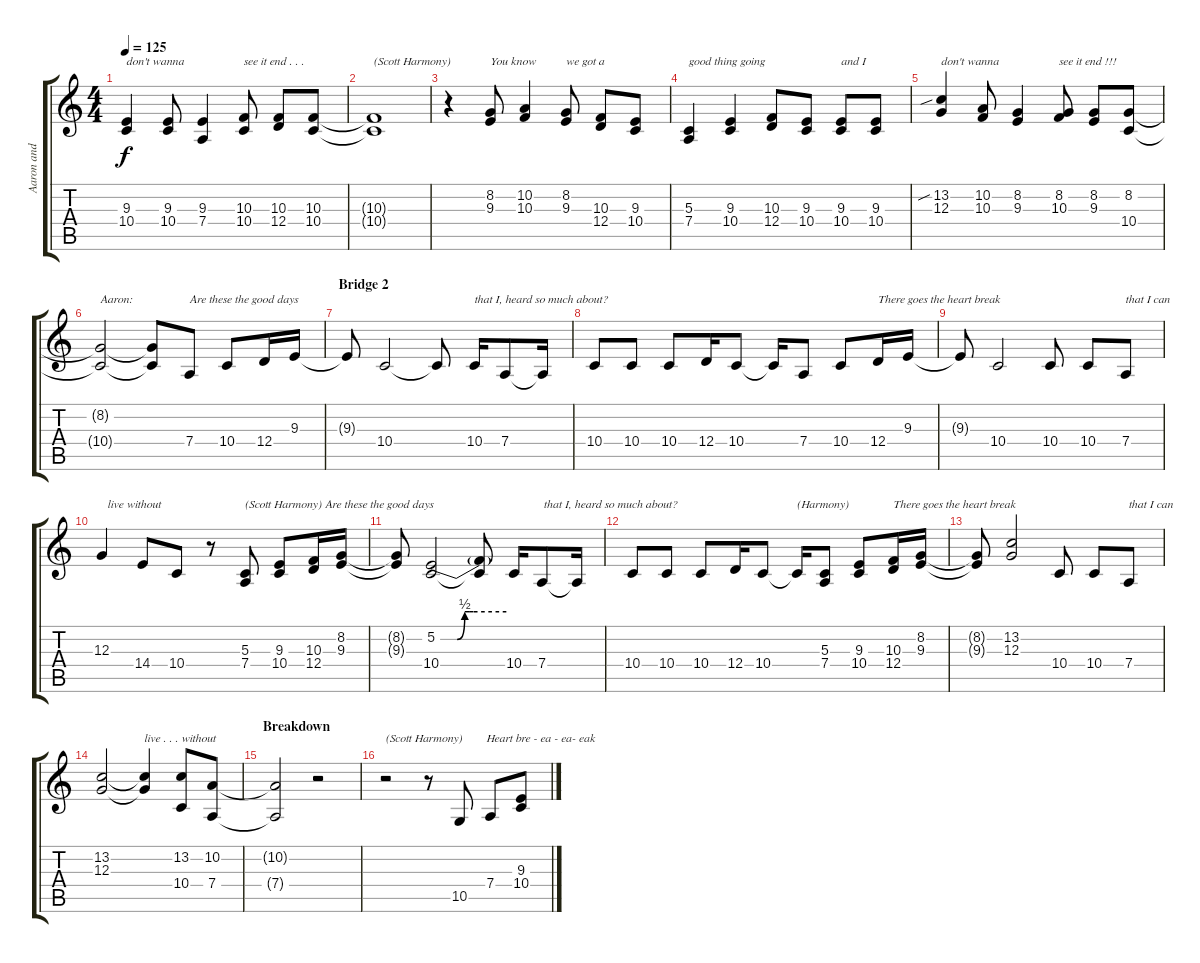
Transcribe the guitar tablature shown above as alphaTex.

\track ("Aaron and Scott (Lead Vocals)" "Aaron and ") {instrument clarinet}
\staff {score tabs}
\tuning (E4 B3 G3 D3 A2 E2) {hide}
\ts (4 4)
\tempo 125
\clef g2
\ks c
(9.3 10.4).4{txt "don't wanna" dy f} (9.3 10.4).8 (9.3 7.4).4 (10.3 10.4).8{txt "see it end . . ."} (10.3 12.4).8 (10.3 10.4).8 |
(10.3{t} 10.4{t}).1{txt "(Scott Harmony)"} |
r.4 (8.2 9.3).8{txt "You know"} (10.2 10.3).4 (8.2 9.3).8{txt "we got a"} (10.3 12.4).8 (9.3 10.4).8 |
(5.3 7.4).4{txt "good thing going"} (9.3 10.4).4 (10.3 12.4).8 (9.3 10.4).8 (9.3 10.4).8{txt "and I"} (9.3 10.4).8 |
(13.2{sib} 12.3).4{txt "don't wanna"} (10.2 10.3).8 (8.2 9.3).4 (8.2 10.3).8{txt "see it end !!!"} (8.2 9.3).8 (8.2 10.4).8 |
(8.2{t} 10.4{t}).2{txt "Aaron:"} (8.2{t} 10.4{t}).8 7.4.8{txt "Are these the good days"} 10.4.8 12.4.16 9.3.16 |
\section ("" "Bridge 2")
9.3{t}.8 10.4.2 10.4{t}.8 10.4.16{txt "that I, heard so much about?"} 7.4.8 7.4{t}.16 |
10.4.8 10.4.8 10.4.8 12.4.16 10.4.8 10.4{t}.16 7.4.8 10.4.8 12.4.16{txt "There goes the heart break"} 9.3.16 |
9.3{t}.8 10.4.2 10.4.8 10.4.8 7.4.8{txt "that I can"} |
12.3.4{txt "  live without"} 14.4.8 10.4.8 r.8 (5.3 7.4).8{txt "(Scott Harmony) Are these the good days"} (9.3 10.4).8 (10.3 12.4).16 (8.2 9.3).16 |
(8.2{t} 9.3{t}).8 (5.2{be (custom 0 0 8 0 15 0 22 2 26 2 30 2 60 2)} 10.4).2 (5.2{t} 10.4{t}).8 10.4.16{txt "          that I, heard so much about?"} 7.4.8 7.4{t}.16 |
10.4.8 10.4.8 10.4.8 12.4.16 10.4.8 10.4{t}.16{txt "(Harmony)"} (5.3 7.4).8 (9.3 10.4).8 (10.3 12.4).16{txt "There goes the heart break"} (8.2 9.3).16 |
(8.2{t} 9.3{t}).8 (13.2 12.3).2 10.4.8 10.4.8 7.4.8{txt "that I can"} |
(13.2 12.3).2 (13.2{t} 12.3{t}).4{txt "live . . . without"} (13.2 10.4).8 (10.2 7.4).8 |
\section ("" "Breakdown")
(10.2{t} 7.4{t}).2 r.2 |
r.2{txt "(Scott Harmony)"} r.8 10.5.8{txt "         Heart bre - ea - ea- eak"} 7.4.8 (9.3 10.4).8
